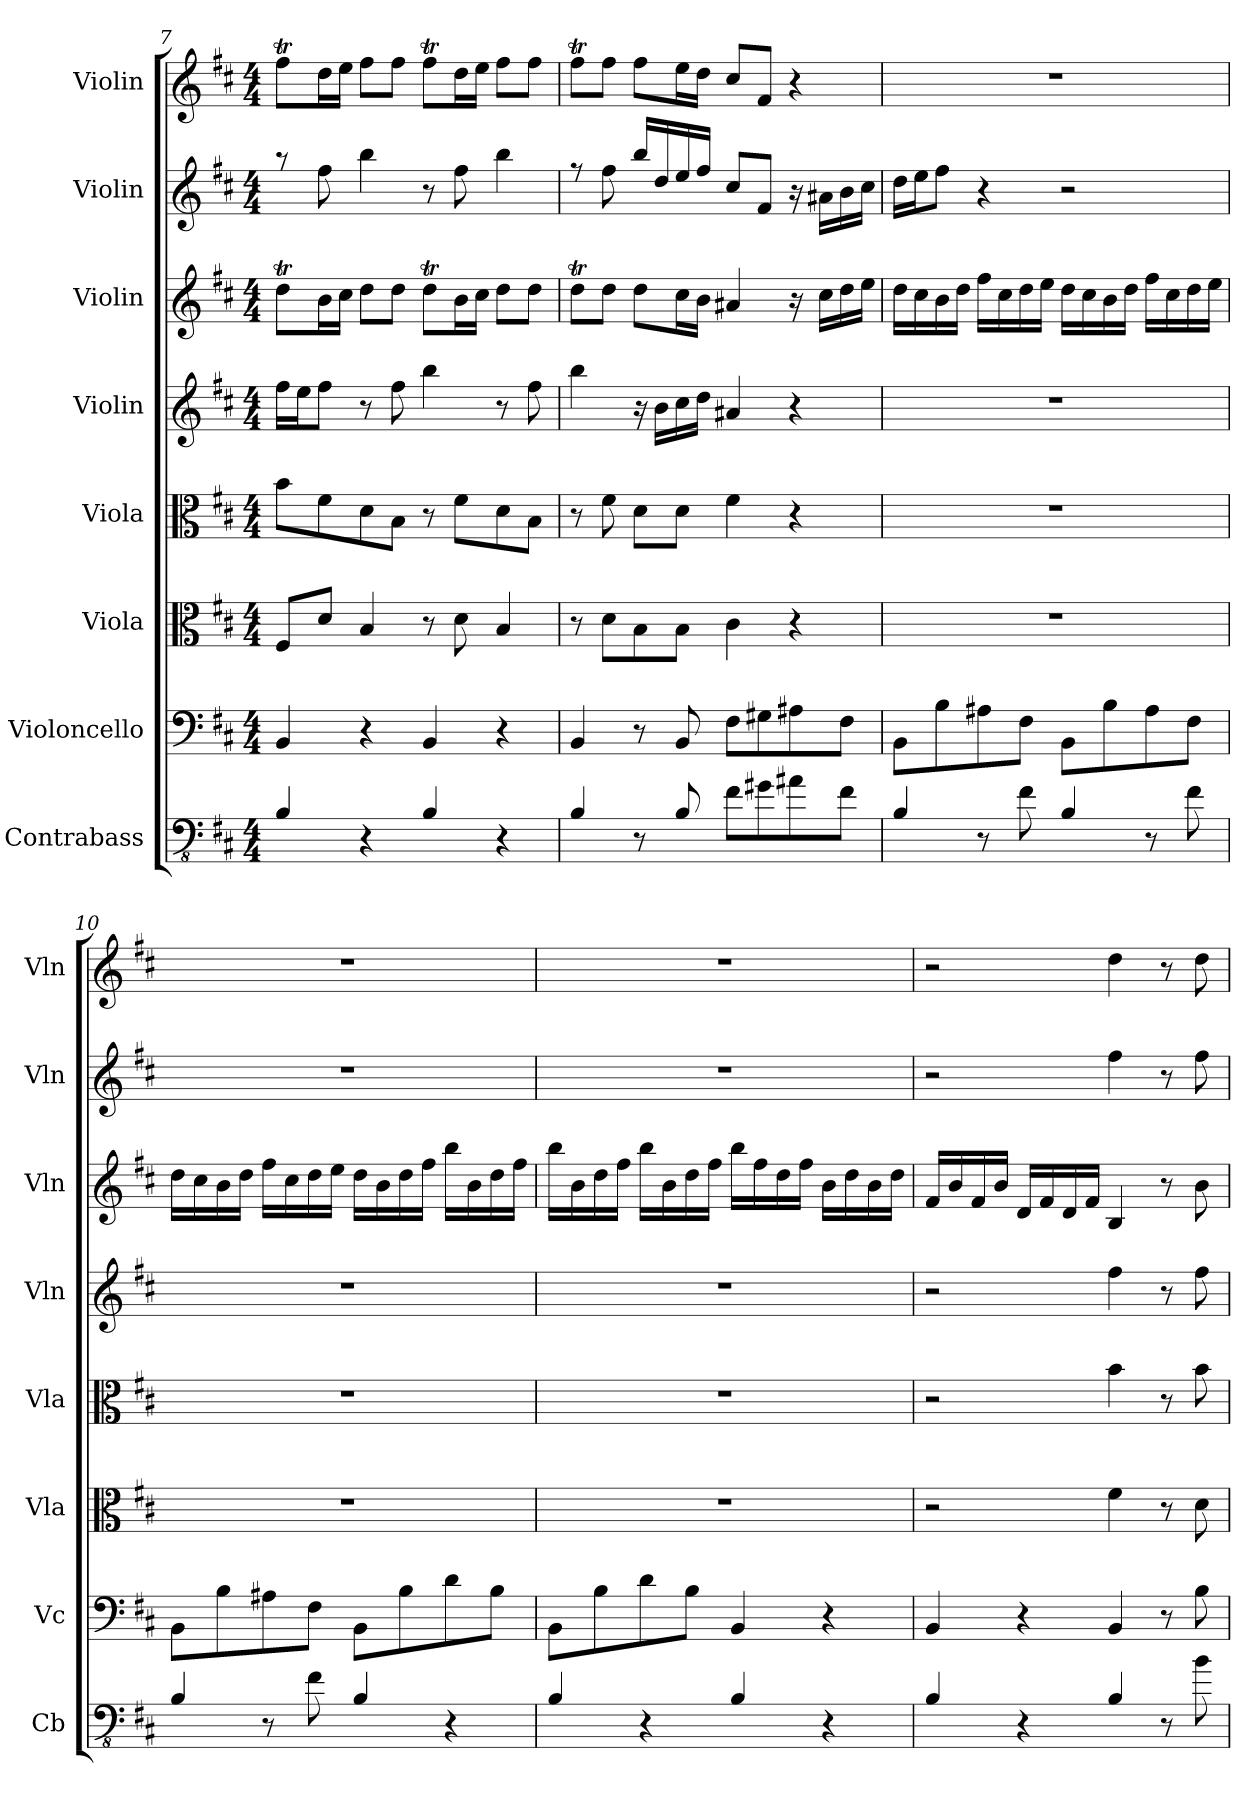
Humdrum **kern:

**kern	**kern	**kern	**kern	**kern	**kern	**kern	**kern
*part8	*part7	*part6	*part5	*part4	*part3	*part2	*part1
*staff8	*staff7	*staff6	*staff5	*staff4	*staff3	*staff2	*staff1
*I"Contrabass	*I"Violoncello	*I"Viola	*I"Viola	*I"Violin	*I"Violin	*I"Violin	*I"Violin
*I'Cb	*I'Vc	*I'Vla	*I'Vla	*I'Vln	*I'Vln	*I'Vln	*I'Vln
*clefFv4	*clefF4	*clefC3	*clefC3	*clefG2	*clefG2	*clefG2	*clefG2
*ITrd7c12	*	*	*	*	*	*	*
*k[f#c#]	*k[f#c#]	*k[f#c#]	*k[f#c#]	*k[f#c#]	*k[f#c#]	*k[f#c#]	*k[f#c#]
*M4/4	*M4/4	*M4/4	*M4/4	*M4/4	*M4/4	*M4/4	*M4/4
=7	=7	=7	=7	=7	=7	=7	=7
4BBB/	4BB/	8F#/L	8b\L	16ff#\LL	8ddT\L	8raa	8ff#t\L
.	.	.	.	16ee\J	.	.	.
.	.	8d/J	8f#\	8ff#\J	16b\L	8ff#\	16dd\L
.	.	.	.	.	16cc#\JJ	.	16ee\JJ
4r	4r	4B/	8d\	8r	8dd\L	4bb\	8ff#\L
.	.	.	8B\J	8ff#\	8dd\J	.	8ff#\J
4BBB/	4BB/	8r	8r	4bb\	8ddT\L	8r	8ff#t\L
.	.	8d\	8f#\L	.	16b\L	8ff#\	16dd\L
.	.	.	.	.	16cc#\JJ	.	16ee\JJ
4r	4r	4B/	8d\	8r	8dd\L	4bb\	8ff#\L
.	.	.	8B\J	8ff#\	8dd\J	.	8ff#\J
!!LO:PB:g=z
=8	=8	=8	=8	=8	=8	=8	=8
4BBB/	4BB/	8r	8r	4bb\	8ddT\L	8rff	8ff#t\L
.	.	8d\L	8f#\	.	8dd\J	8ff#\	8ff#\J
8r	8r	8B\	8d\L	16r	8dd\L	16bb/LL	8ff#\L
.	.	.	.	16b\LL	.	16dd/	.
8BBB/	8BB/	8B\J	8d\J	16cc#\	16cc#\L	16ee/	16ee\L
.	.	.	.	16dd\JJ	16b\JJ	16ff#/JJ	16dd\JJ
8FF#\L	8F#\L	4c#\	4f#\	4a#X/	4a#X/	8cc#/L	8cc#/L
8GG#X\	8G#X\	.	.	.	.	8f#/J	8f#/J
8AA#X\	8A#X\	4r	4r	4r	16r	16r	4r
.	.	.	.	.	16cc#\LL	16a#X\LL	.
8FF#\J	8F#\J	.	.	.	16dd\	16b\	.
.	.	.	.	.	16ee\JJ	16cc#\JJ	.
=9	=9	=9	=9	=9	=9	=9	=9
4BBB/	8BB\L	1r	1r	1r	16dd\LL	16dd\LL	1r
.	.	.	.	.	16cc#\	16ee\J	.
.	8B\	.	.	.	16b\	8ff#\J	.
.	.	.	.	.	16dd\JJ	.	.
8r	8A#X\	.	.	.	16ff#\LL	4r	.
.	.	.	.	.	16cc#\	.	.
8FF#\	8F#\J	.	.	.	16dd\	.	.
.	.	.	.	.	16ee\JJ	.	.
4BBB/	8BB\L	.	.	.	16dd\LL	2r	.
.	.	.	.	.	16cc#\	.	.
.	8B\	.	.	.	16b\	.	.
.	.	.	.	.	16dd\JJ	.	.
8r	8A#\	.	.	.	16ff#\LL	.	.
.	.	.	.	.	16cc#\	.	.
8FF#\	8F#\J	.	.	.	16dd\	.	.
.	.	.	.	.	16ee\JJ	.	.
=10	=10	=10	=10	=10	=10	=10	=10
4BBB/	8BB\L	1r	1r	1r	16dd\LL	1r	1r
.	.	.	.	.	16cc#\	.	.
.	8B\	.	.	.	16b\	.	.
.	.	.	.	.	16dd\JJ	.	.
8r	8A#X\	.	.	.	16ff#\LL	.	.
.	.	.	.	.	16cc#\	.	.
8FF#\	8F#\J	.	.	.	16dd\	.	.
.	.	.	.	.	16ee\JJ	.	.
4BBB/	8BB\L	.	.	.	16dd\LL	.	.
.	.	.	.	.	16b\	.	.
.	8B\	.	.	.	16dd\	.	.
.	.	.	.	.	16ff#\JJ	.	.
4r	8d\	.	.	.	16bb\LL	.	.
.	.	.	.	.	16b\	.	.
.	8B\J	.	.	.	16dd\	.	.
.	.	.	.	.	16ff#\JJ	.	.
!!LO:PB:g=z
=11	=11	=11	=11	=11	=11	=11	=11
4BBB/	8BB\L	1r	1r	1r	16bb\LL	1r	1r
.	.	.	.	.	16b\	.	.
.	8B\	.	.	.	16dd\	.	.
.	.	.	.	.	16ff#\JJ	.	.
4r	8d\	.	.	.	16bb\LL	.	.
.	.	.	.	.	16b\	.	.
.	8B\J	.	.	.	16dd\	.	.
.	.	.	.	.	16ff#\JJ	.	.
4BBB/	4BB/	.	.	.	16bb\LL	.	.
.	.	.	.	.	16ff#\	.	.
.	.	.	.	.	16dd\	.	.
.	.	.	.	.	16ff#\JJ	.	.
4r	4r	.	.	.	16b\LL	.	.
.	.	.	.	.	16dd\	.	.
.	.	.	.	.	16b\	.	.
.	.	.	.	.	16dd\JJ	.	.
=12	=12	=12	=12	=12	=12	=12	=12
4BBB/	4BB/	2r	2r	2r	16f#/LL	2r	2r
.	.	.	.	.	16b/	.	.
.	.	.	.	.	16f#/	.	.
.	.	.	.	.	16b/JJ	.	.
4r	4r	.	.	.	16d/LL	.	.
.	.	.	.	.	16f#/	.	.
.	.	.	.	.	16d/	.	.
.	.	.	.	.	16f#/JJ	.	.
4BBB/	4BB/	4f#\	4b\	4ff#\	4B/	4ff#\	4dd\
8r	8r	8r	8r	8r	8r	8r	8r
8BB\	8B\	8d\	8b\	8ff#\	8b\	8ff#\	8dd\
=	=	=	=	=	=	=	=
*-	*-	*-	*-	*-	*-	*-	*-
